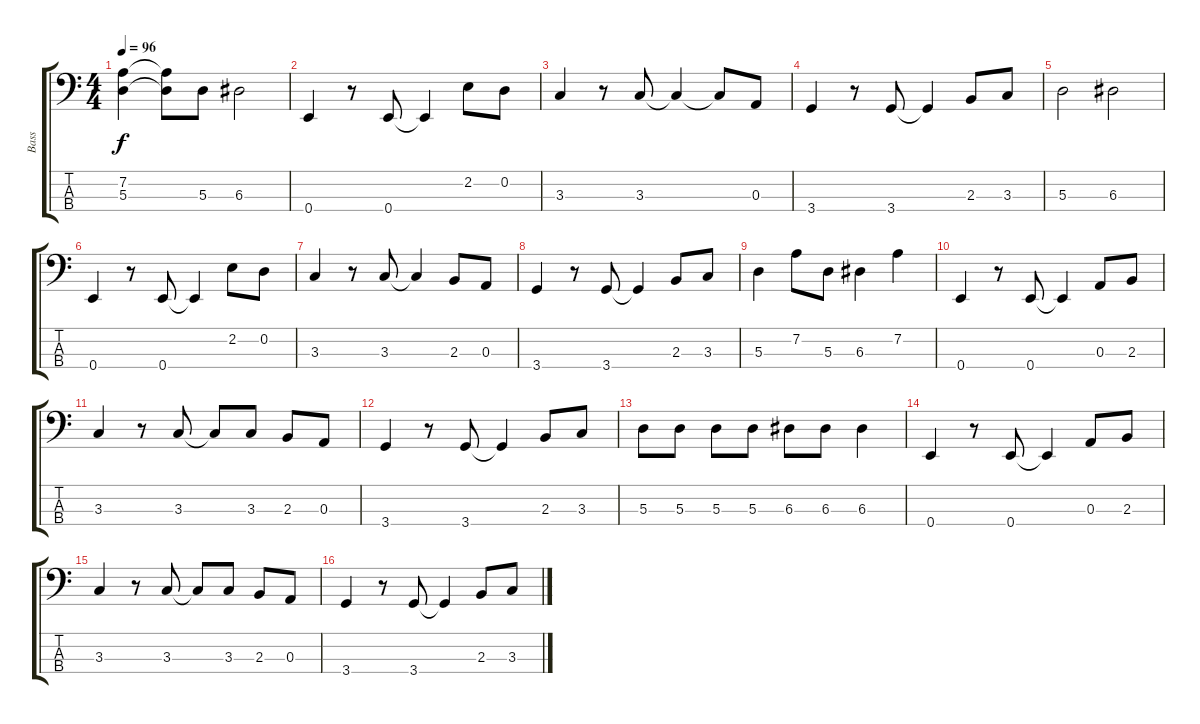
\track ("Bass" "Bass") {instrument electricbasspick}
\staff {score tabs}
\tuning (G2 D2 A1 E1) {hide}
\ts (4 4)
\tempo 96
\clef f4
\ks c
(7.2 5.3).4{dy f} (7.2{t} 5.3{t}).8 5.3.8 6.3.2 |
0.4.4 r.8 0.4.8 0.4{t}.4 2.2.8 0.2.8 |
3.3.4 r.8 3.3.8 3.3{t}.4 3.3{t}.8 0.3.8 |
3.4.4 r.8 3.4.8 3.4{t}.4 2.3.8 3.3.8 |
5.3.2 6.3.2 |
0.4.4 r.8 0.4.8 0.4{t}.4 2.2.8 0.2.8 |
3.3.4 r.8 3.3.8 3.3{t}.4 2.3.8 0.3.8 |
3.4.4 r.8 3.4.8 3.4{t}.4 2.3.8 3.3.8 |
5.3.4 7.2.8 5.3.8 6.3.4 7.2.4 |
0.4.4 r.8 0.4.8 0.4{t}.4 0.3.8 2.3.8 |
3.3.4 r.8 3.3.8 3.3{t}.8 3.3.8 2.3.8 0.3.8 |
3.4.4 r.8 3.4.8 3.4{t}.4 2.3.8 3.3.8 |
5.3.8 5.3.8 5.3.8 5.3.8 6.3.8 6.3.8 6.3.4 |
0.4.4 r.8 0.4.8 0.4{t}.4 0.3.8 2.3.8 |
3.3.4 r.8 3.3.8 3.3{t}.8 3.3.8 2.3.8 0.3.8 |
3.4.4 r.8 3.4.8 3.4{t}.4 2.3.8 3.3.8
